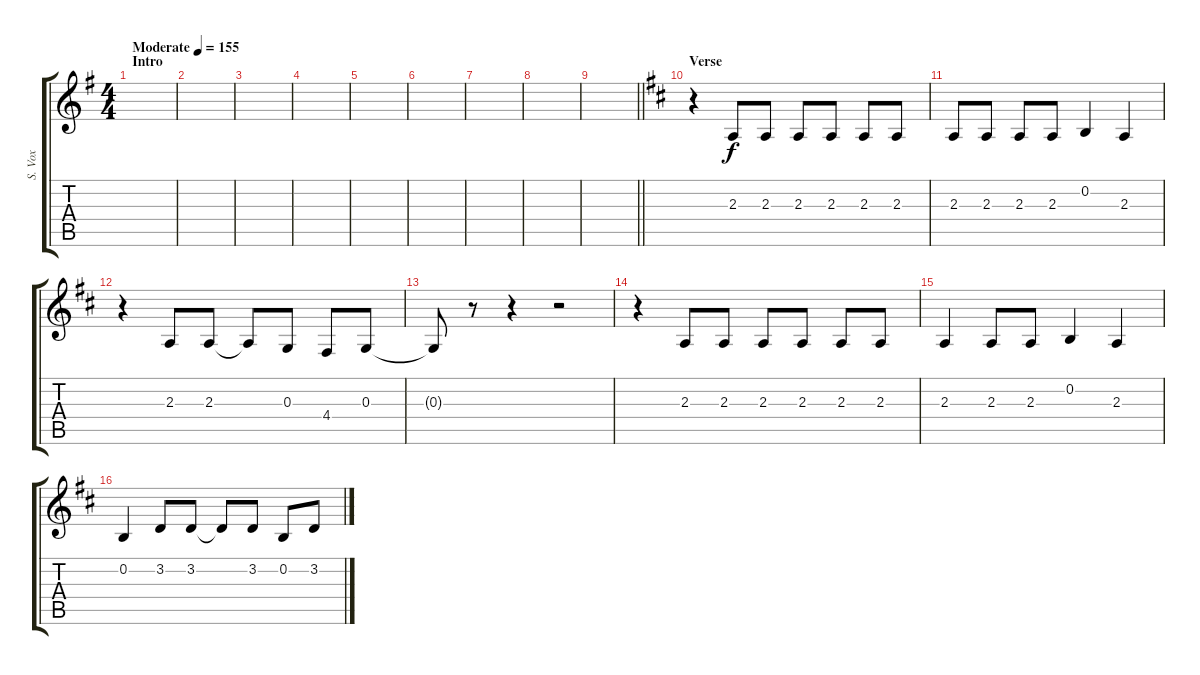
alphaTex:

\track ("S. Vox" "S. Vox") {instrument tenorsax}
\staff {score tabs}
\tuning (E4 B3 G3 D3 A2 E2) {hide}
\ts (4 4)
\section ("" "Intro")
\tempo (155 "Moderate")
\clef g2
\ks g
|
|
|
|
|
|
|
|
\barLineRight lightlight
|
\section ("" "Verse")
\ks d
r.4 2.3.8 2.3.8 2.3.8 2.3.8 2.3.8 2.3.8 |
2.3.8 2.3.8 2.3.8 2.3.8 0.2.4 2.3.4 |
r.4 2.3.8 2.3.8 2.3{t}.8 0.3.8 4.4.8 0.3.8 |
0.3{t}.8 r.8 r.4 r.2 |
r.4 2.3.8 2.3.8 2.3.8 2.3.8 2.3.8 2.3.8 |
2.3.4 2.3.8 2.3.8 0.2.4 2.3.4 |
0.2.4 3.2.8 3.2.8 3.2{t}.8 3.2.8 0.2.8 3.2.8
